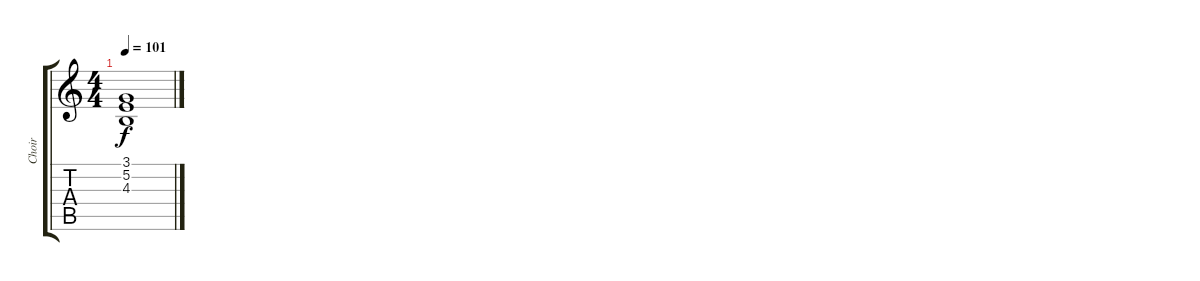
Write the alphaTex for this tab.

\track ("Choir" "Choir") {instrument choiraahs}
\staff {score tabs}
\tuning (E4 B3 G3 D3 A2 E2) {hide}
\ts (4 4)
\tempo 101
\clef g2
\ks c
(3.1{t} 5.2{t} 4.3{t}).1{dy f}
